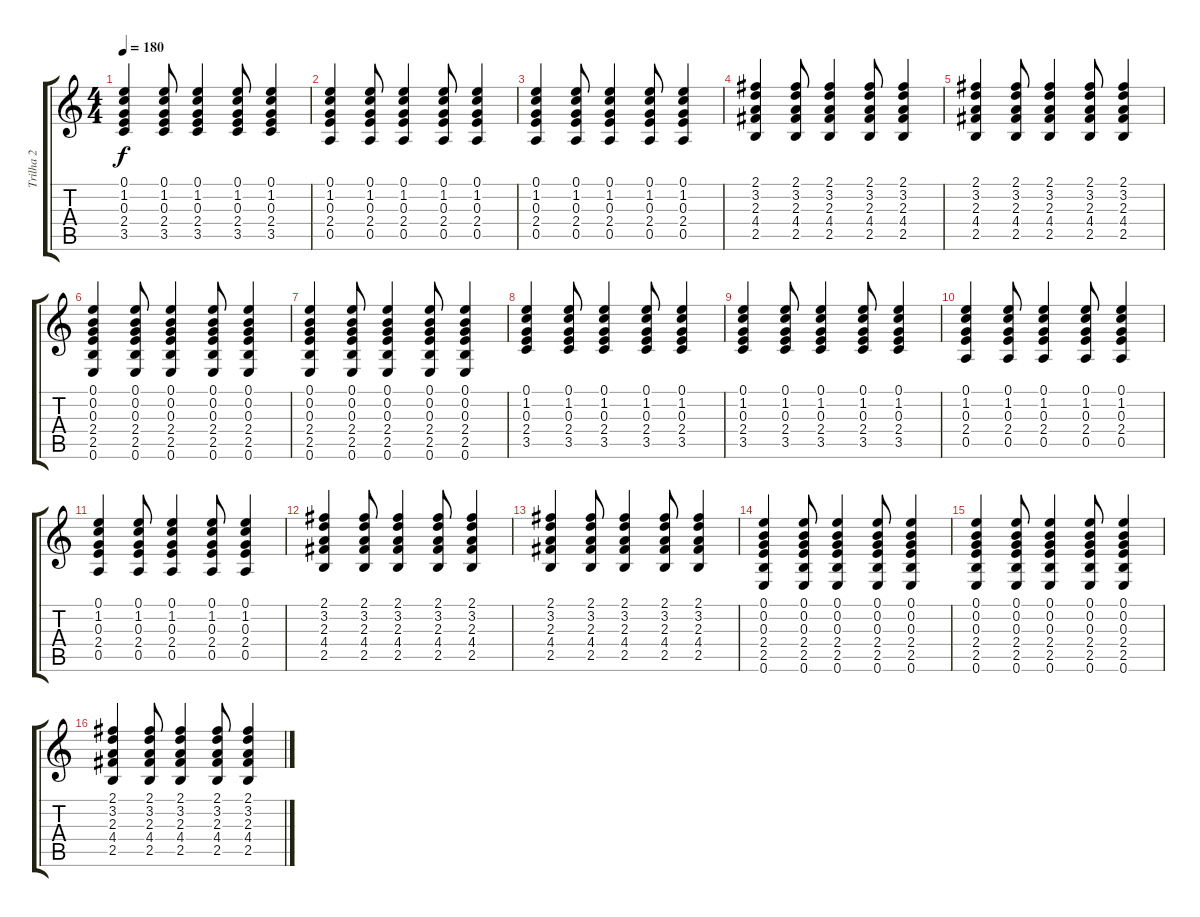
\track ("Trilha 2" "Trilha 2") {instrument acousticguitarnylon}
\staff {score tabs}
\tuning (E4 B3 G3 D3 A2 E2) {hide}
\ts (4 4)
\tempo 180
\clef g2
\ks c
(0.1 1.2 0.3 2.4 3.5).4{dy f} (0.1 1.2 0.3 2.4 3.5).8 (0.1 1.2 0.3 2.4 3.5).4 (0.1 1.2 0.3 2.4 3.5).8 (0.1 1.2 0.3 2.4 3.5).4 |
(0.1 1.2 0.3 2.4 0.5).4 (0.1 1.2 0.3 2.4 0.5).8 (0.1 1.2 0.3 2.4 0.5).4 (0.1 1.2 0.3 2.4 0.5).8 (0.1 1.2 0.3 2.4 0.5).4 |
(0.1 1.2 0.3 2.4 0.5).4 (0.1 1.2 0.3 2.4 0.5).8 (0.1 1.2 0.3 2.4 0.5).4 (0.1 1.2 0.3 2.4 0.5).8 (0.1 1.2 0.3 2.4 0.5).4 |
(2.1 3.2 2.3 4.4 2.5).4 (2.1 3.2 2.3 4.4 2.5).8 (2.1 3.2 2.3 4.4 2.5).4 (2.1 3.2 2.3 4.4 2.5).8 (2.1 3.2 2.3 4.4 2.5).4 |
(2.1 3.2 2.3 4.4 2.5).4 (2.1 3.2 2.3 4.4 2.5).8 (2.1 3.2 2.3 4.4 2.5).4 (2.1 3.2 2.3 4.4 2.5).8 (2.1 3.2 2.3 4.4 2.5).4 |
(0.1 0.2 0.3 2.4 2.5 0.6).4 (0.1 0.2 0.3 2.4 2.5 0.6).8 (0.1 0.2 0.3 2.4 2.5 0.6).4 (0.1 0.2 0.3 2.4 2.5 0.6).8 (0.1 0.2 0.3 2.4 2.5 0.6).4 |
(0.1 0.2 0.3 2.4 2.5 0.6).4 (0.1 0.2 0.3 2.4 2.5 0.6).8 (0.1 0.2 0.3 2.4 2.5 0.6).4 (0.1 0.2 0.3 2.4 2.5 0.6).8 (0.1 0.2 0.3 2.4 2.5 0.6).4 |
(0.1 1.2 0.3 2.4 3.5).4 (0.1 1.2 0.3 2.4 3.5).8 (0.1 1.2 0.3 2.4 3.5).4 (0.1 1.2 0.3 2.4 3.5).8 (0.1 1.2 0.3 2.4 3.5).4 |
(0.1 1.2 0.3 2.4 3.5).4 (0.1 1.2 0.3 2.4 3.5).8 (0.1 1.2 0.3 2.4 3.5).4 (0.1 1.2 0.3 2.4 3.5).8 (0.1 1.2 0.3 2.4 3.5).4 |
(0.1 1.2 0.3 2.4 0.5).4 (0.1 1.2 0.3 2.4 0.5).8 (0.1 1.2 0.3 2.4 0.5).4 (0.1 1.2 0.3 2.4 0.5).8 (0.1 1.2 0.3 2.4 0.5).4 |
(0.1 1.2 0.3 2.4 0.5).4 (0.1 1.2 0.3 2.4 0.5).8 (0.1 1.2 0.3 2.4 0.5).4 (0.1 1.2 0.3 2.4 0.5).8 (0.1 1.2 0.3 2.4 0.5).4 |
(2.1 3.2 2.3 4.4 2.5).4 (2.1 3.2 2.3 4.4 2.5).8 (2.1 3.2 2.3 4.4 2.5).4 (2.1 3.2 2.3 4.4 2.5).8 (2.1 3.2 2.3 4.4 2.5).4 |
(2.1 3.2 2.3 4.4 2.5).4 (2.1 3.2 2.3 4.4 2.5).8 (2.1 3.2 2.3 4.4 2.5).4 (2.1 3.2 2.3 4.4 2.5).8 (2.1 3.2 2.3 4.4 2.5).4 |
(0.1 0.2 0.3 2.4 2.5 0.6).4 (0.1 0.2 0.3 2.4 2.5 0.6).8 (0.1 0.2 0.3 2.4 2.5 0.6).4 (0.1 0.2 0.3 2.4 2.5 0.6).8 (0.1 0.2 0.3 2.4 2.5 0.6).4 |
(0.1 0.2 0.3 2.4 2.5 0.6).4 (0.1 0.2 0.3 2.4 2.5 0.6).8 (0.1 0.2 0.3 2.4 2.5 0.6).4 (0.1 0.2 0.3 2.4 2.5 0.6).8 (0.1 0.2 0.3 2.4 2.5 0.6).4 |
(2.1 3.2 2.3 4.4 2.5).4 (2.1 3.2 2.3 4.4 2.5).8 (2.1 3.2 2.3 4.4 2.5).4 (2.1 3.2 2.3 4.4 2.5).8 (2.1 3.2 2.3 4.4 2.5).4
